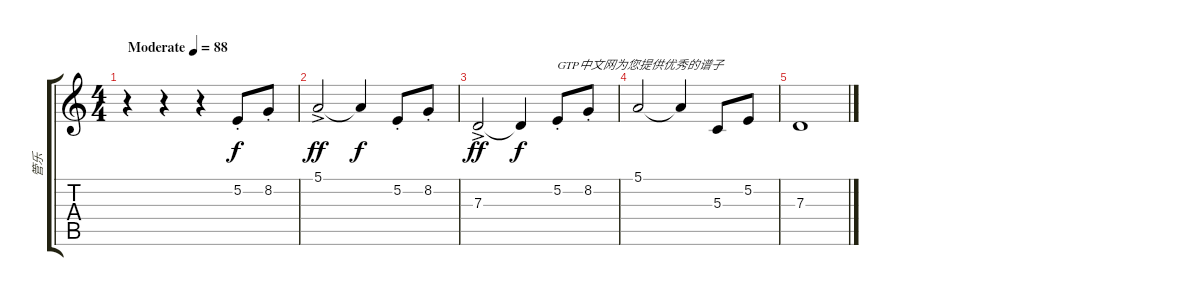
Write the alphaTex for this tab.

\track ("管乐" "管乐") {instrument synthbrass1}
\staff {score tabs}
\tuning (E4 B3 G3 D3 A2 E2) {hide}
\ts (4 4)
\tempo (88 "Moderate")
\clef g2
\ks c
r.4{dy f instrument synthbrass1} r.4 r.4 5.2{st}.8 8.2{st}.8 |
5.1{ac}.2{dy ff} 5.1{t}.4{dy f} 5.2{st}.8 8.2{st}.8 |
7.3{ac}.2{dy ff} 7.3{t}.4{dy f} 5.2{st}.8{txt "GTP中文网为您提供优秀的谱子"} 8.2{st}.8 |
5.1.2 5.1{t}.4 5.3.8 5.2.8 |
7.3.1
